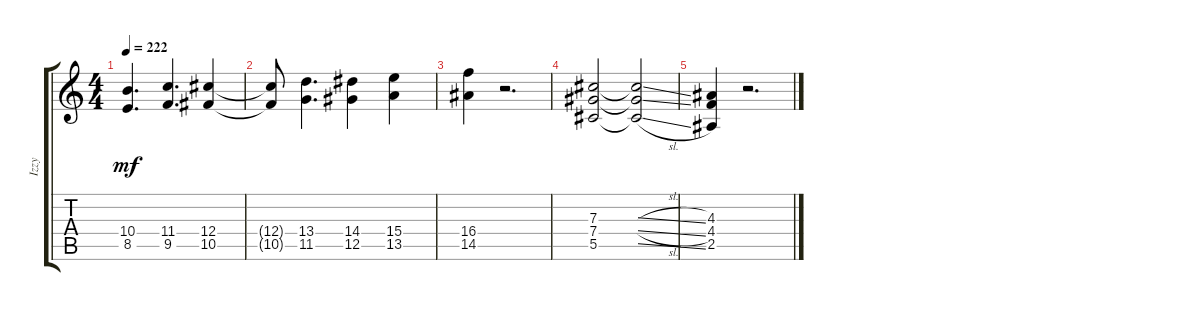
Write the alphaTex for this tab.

\track ("Izzy" "Izzy") {instrument distortionguitar}
\staff {score tabs}
\tuning (Eb4 Bb3 Gb3 Db3 Ab2 Eb2) {hide}
\ts (4 4)
\tempo 222
\clef g2
\ks c
(10.4 8.5).4{d dy mf} (11.4 9.5).4{d} (12.4 10.5).4 |
(12.4{t} 10.5{t}).8 (13.4 11.5).4{d} (14.4 12.5).4 (15.4 13.5).4 |
(16.4 14.5).4 r.2{d} |
(7.3 7.4 5.5).2 (7.3{sl t} 7.4{sl t} 5.5{sl t}).2 |
(4.3 4.4 2.5).4 r.2{d}
